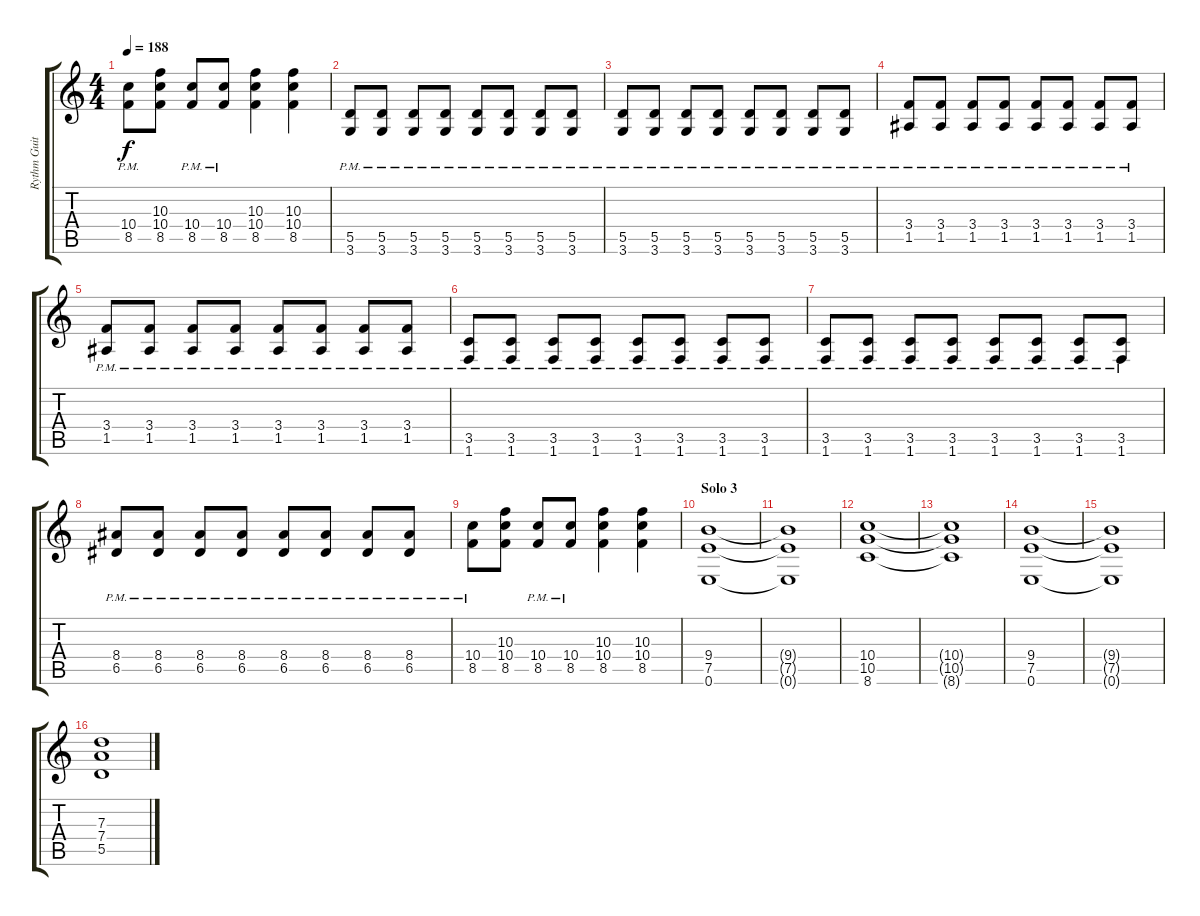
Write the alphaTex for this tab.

\track ("Rythm Guitar 2" "Rythm Guit") {instrument distortionguitar}
\staff {score tabs}
\tuning (E4 B3 G3 D3 A2 E2) {hide}
\ts (4 4)
\tempo 188
\clef g2
\ks c
(10.4{pm} 8.5{pm}).8{dy f} (10.3 10.4 8.5).8 (10.4{pm} 8.5{pm}).8 (10.4{pm} 8.5{pm}).8 (10.3 10.4 8.5).4 (10.3 10.4 8.5).4 |
(5.5{pm} 3.6{pm}).8 (5.5{pm} 3.6{pm}).8 (5.5{pm} 3.6{pm}).8 (5.5{pm} 3.6{pm}).8 (5.5{pm} 3.6{pm}).8 (5.5{pm} 3.6{pm}).8 (5.5{pm} 3.6{pm}).8 (5.5{pm} 3.6{pm}).8 |
(5.5{pm} 3.6{pm}).8 (5.5{pm} 3.6{pm}).8 (5.5{pm} 3.6{pm}).8 (5.5{pm} 3.6{pm}).8 (5.5{pm} 3.6{pm}).8 (5.5{pm} 3.6{pm}).8 (5.5{pm} 3.6{pm}).8 (5.5{pm} 3.6{pm}).8 |
(3.4{pm} 1.5{pm}).8 (3.4{pm} 1.5{pm}).8 (3.4{pm} 1.5{pm}).8 (3.4{pm} 1.5{pm}).8 (3.4{pm} 1.5{pm}).8 (3.4{pm} 1.5{pm}).8 (3.4{pm} 1.5{pm}).8 (3.4{pm} 1.5{pm}).8 |
(3.4{pm} 1.5{pm}).8 (3.4{pm} 1.5{pm}).8 (3.4{pm} 1.5{pm}).8 (3.4{pm} 1.5{pm}).8 (3.4{pm} 1.5{pm}).8 (3.4{pm} 1.5{pm}).8 (3.4{pm} 1.5{pm}).8 (3.4{pm} 1.5{pm}).8 |
(3.5{pm} 1.6{pm}).8 (3.5{pm} 1.6{pm}).8 (3.5{pm} 1.6{pm}).8 (3.5{pm} 1.6{pm}).8 (3.5{pm} 1.6{pm}).8 (3.5{pm} 1.6{pm}).8 (3.5{pm} 1.6{pm}).8 (3.5{pm} 1.6{pm}).8 |
(3.5{pm} 1.6{pm}).8 (3.5{pm} 1.6{pm}).8 (3.5{pm} 1.6{pm}).8 (3.5{pm} 1.6{pm}).8 (3.5{pm} 1.6{pm}).8 (3.5{pm} 1.6{pm}).8 (3.5{pm} 1.6{pm}).8 (3.5{pm} 1.6{pm}).8 |
(8.4{pm} 6.5{pm}).8 (8.4{pm} 6.5{pm}).8 (8.4{pm} 6.5{pm}).8 (8.4{pm} 6.5{pm}).8 (8.4{pm} 6.5{pm}).8 (8.4{pm} 6.5{pm}).8 (8.4{pm} 6.5{pm}).8 (8.4{pm} 6.5{pm}).8 |
(10.4{pm} 8.5{pm}).8 (10.3 10.4 8.5).8 (10.4{pm} 8.5{pm}).8 (10.4{pm} 8.5{pm}).8 (10.3 10.4 8.5).4 (10.3 10.4 8.5).4 |
\section ("" "Solo 3")
(9.4 7.5 0.6).1 |
(9.4{t} 7.5{t} 0.6{t}).1 |
(10.4 10.5 8.6).1 |
(10.4{t} 10.5{t} 8.6{t}).1 |
(9.4 7.5 0.6).1 |
(9.4{t} 7.5{t} 0.6{t}).1 |
(7.3 7.4 5.5).1
